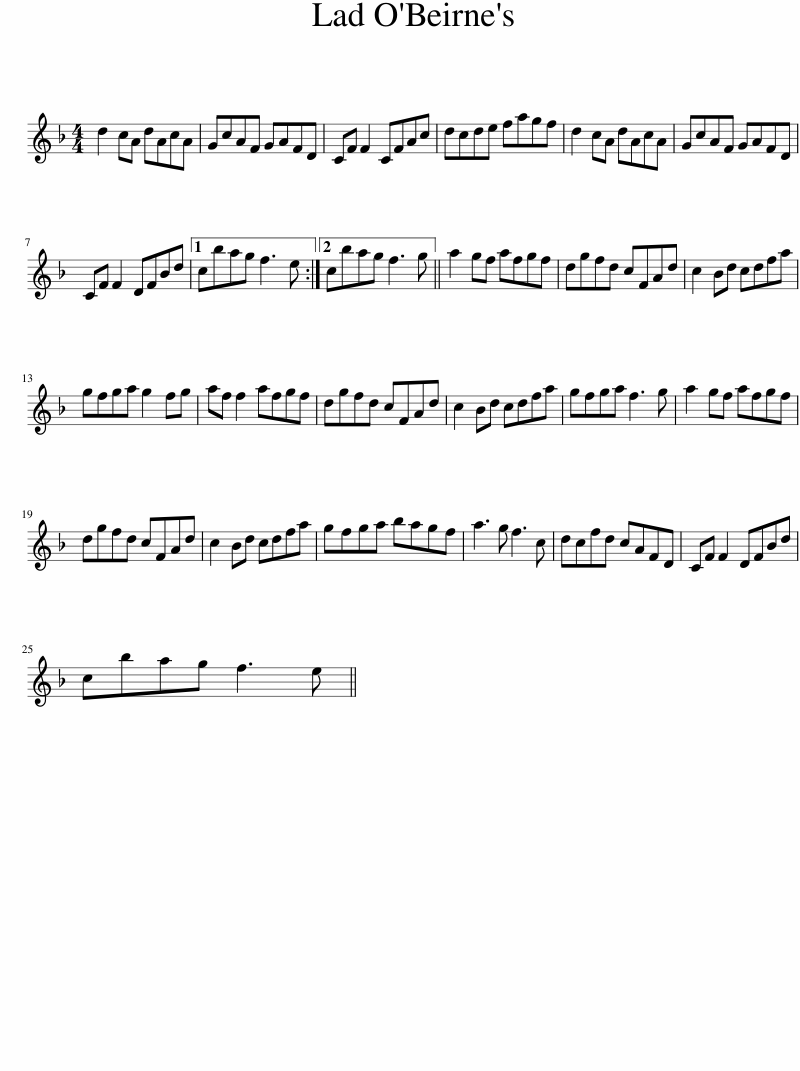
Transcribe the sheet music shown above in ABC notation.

X:1
L:1/8
M:4/4
I:linebreak $
K:F
V:1 treble
V:1
 d2 cA dAcA | GcAF GAFD | CF F2 CFAc | dcde fagf | d2 cA dAcA | %5
 GcAF GAFD |$ CF F2 DFBd |1 cbag f3 e :|2 cbag f3 g || a2 gf afgf | %10
 dgfd cFAd | c2 Bd cdfa |$ gfga g2 fg | af f2 afgf | dgfd cFAd | %15
 c2 Bd cdfa | gfga f3 g | a2 gf afgf |$ dgfd cFAd | c2 Bd cdfa | %20
 gfga bagf | a3 g f3 c | dcfd cAFD | CF F2 DFBd |$ cbag f3 e || %25
